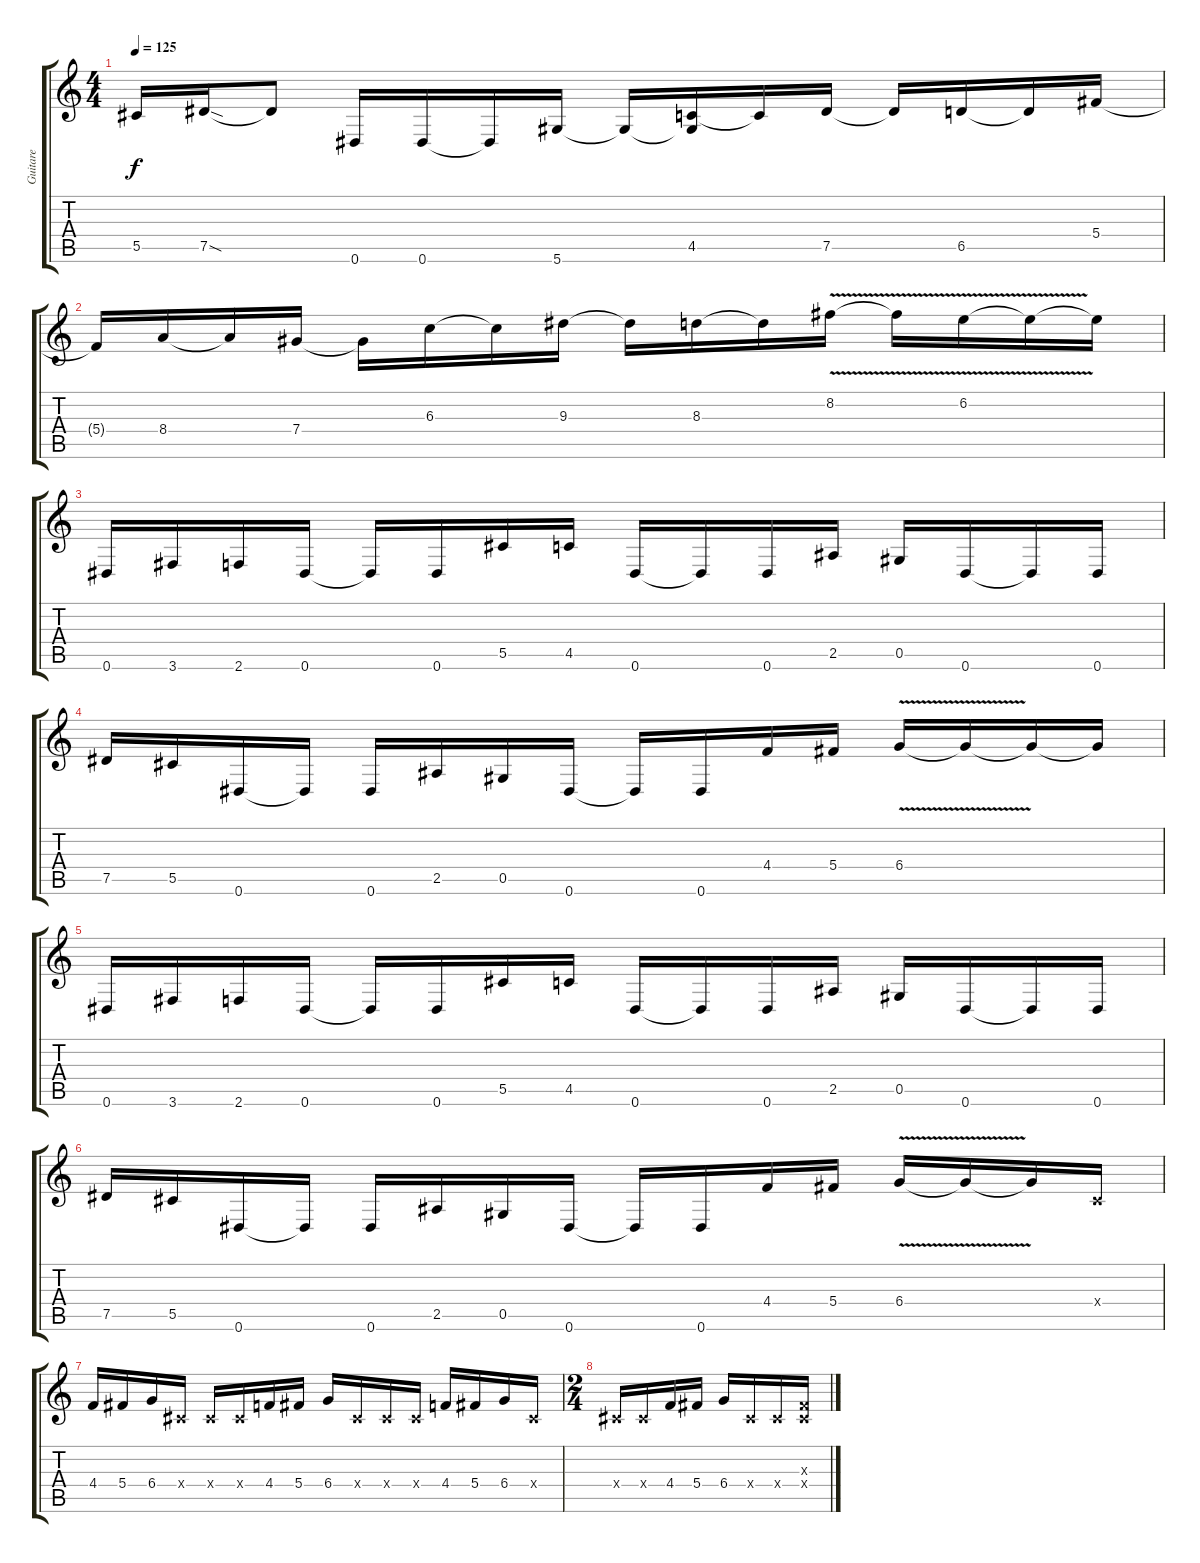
\track ("Guitare" "Guitare") {instrument overdrivenguitar}
\staff {score tabs}
\tuning (Eb4 Bb3 Gb3 Db3 Ab2 Eb2) {hide}
\ts (4 4)
\tempo 125
\clef g2
\ks c
5.5.16{dy f} 7.5{sod}.16 7.5{t}.8 0.6.16 0.6.16 0.6{t}.16 5.6.16 5.6{t}.16 (4.5 5.6{t}).16 4.5{t}.16 7.5.16 7.5{t}.16 6.5.16 6.5{t}.16 5.4.16 |
5.4{t}.16 8.4.16 8.4{t}.16 7.4.16 7.4{t}.16 6.3.16 6.3{t}.16 9.3.16 9.3{t}.16 8.3.16 8.3{t}.16 8.2{v}.16 8.2{t}.16 6.2{v}.16 6.2{t}.16 6.2{t}.16 |
0.6.16 3.6.16 2.6.16 0.6.16 0.6{t}.16 0.6.16 5.5.16 4.5.16 0.6.16 0.6{t}.16 0.6.16 2.5.16 0.5.16 0.6.16 0.6{t}.16 0.6.16 |
7.5.16 5.5.16 0.6.16 0.6{t}.16 0.6.16 2.5.16 0.5.16 0.6.16 0.6{t}.16 0.6.16 4.4.16 5.4.16 6.4{v}.16 6.4{t}.16 6.4{t}.16 6.4{t}.16 |
0.6.16 3.6.16 2.6.16 0.6.16 0.6{t}.16 0.6.16 5.5.16 4.5.16 0.6.16 0.6{t}.16 0.6.16 2.5.16 0.5.16 0.6.16 0.6{t}.16 0.6.16 |
7.5.16 5.5.16 0.6.16 0.6{t}.16 0.6.16 2.5.16 0.5.16 0.6.16 0.6{t}.16 0.6.16 4.4.16 5.4.16 6.4{v}.16 6.4{t}.16 6.4{t}.16 0.4{x}.16 |
4.4.16 5.4.16 6.4.16 0.4{x}.16 0.4{x}.16 0.4{x}.16 4.4.16 5.4.16 6.4.16 0.4{x}.16 0.4{x}.16 0.4{x}.16 4.4.16 5.4.16 6.4.16 0.4{x}.16 |
\ts (2 4)
0.4{x}.16 0.4{x}.16 4.4.16 5.4.16 6.4.16 0.4{x}.16 0.4{x}.16 (0.3{x} 0.4{x}).16
